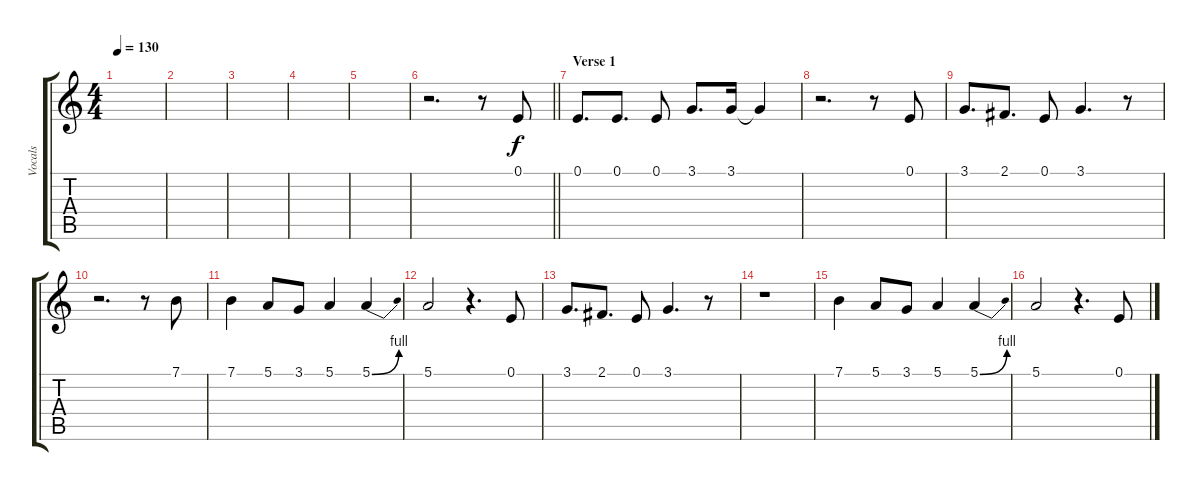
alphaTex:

\track ("Vocals" "Vocals") {instrument lead1square}
\staff {score tabs}
\tuning (E4 B3 G3 D3 A2 E2) {hide}
\ts (4 4)
\tempo 130
\clef g2
\ks c
|
|
|
|
|
\barLineRight lightlight
r.2{d} r.8 0.1.8 |
\section ("" "Verse 1")
0.1.8{d} 0.1.8{d} 0.1.8 3.1.8{d} 3.1.16 3.1{t}.4 |
r.2{d} r.8 0.1.8 |
3.1.8{d} 2.1.8{d} 0.1.8 3.1.4{d} r.8 |
r.2{d} r.8 7.1.8 |
7.1.4 5.1.8 3.1.8 5.1.4 5.1{be (bend 0 0 60 4)}.4 |
5.1.2 r.4{d} 0.1.8 |
3.1.8{d} 2.1.8{d} 0.1.8 3.1.4{d} r.8 |
r.1 |
7.1.4 5.1.8 3.1.8 5.1.4 5.1{be (bend 0 0 60 4)}.4 |
5.1.2 r.4{d} 0.1.8
